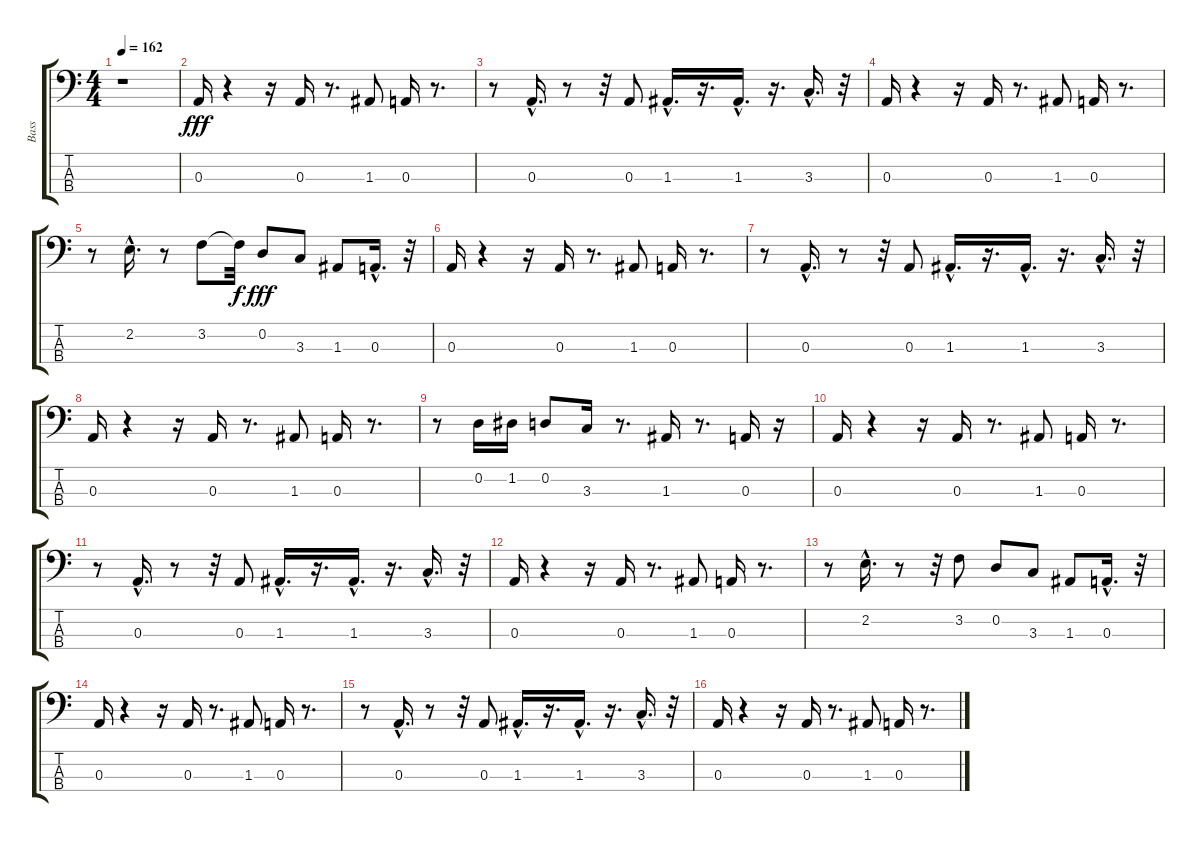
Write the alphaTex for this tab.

\track ("Bass" "Bass") {instrument electricbasspick}
\staff {score tabs}
\tuning (G2 D2 A1 E1) {hide}
\ts (4 4)
\tempo 162
\clef f4
\ks c
r.1{dy fff instrument electricbasspick} |
0.3.16 r.4 r.16 0.3.16 r.8{d} 1.3.8 0.3.16 r.8{d} |
r.8 0.3{hac}.16{d} r.8 r.32 0.3.8 1.3{hac}.16{d} r.16{d} 1.3{hac}.16{d} r.16{d} 3.3{hac}.16{d} r.32 |
0.3.16 r.4 r.16 0.3.16 r.8{d} 1.3.8 0.3.16 r.8{d} |
r.8 2.2{hac}.16{d} r.8 3.2.8 3.2{t}.32{dy f} 0.2.8{dy fff} 3.3.8 1.3.8 0.3{hac}.16{d} r.32 |
0.3.16 r.4 r.16 0.3.16 r.8{d} 1.3.8 0.3.16 r.8{d} |
r.8 0.3{hac}.16{d} r.8 r.32 0.3.8 1.3{hac}.16{d} r.16{d} 1.3{hac}.16{d} r.16{d} 3.3{hac}.16{d} r.32 |
0.3.16 r.4 r.16 0.3.16 r.8{d} 1.3.8 0.3.16 r.8{d} |
r.8 0.2.16 1.2.16 0.2.8 3.3.16 r.8{d} 1.3.16 r.8{d} 0.3.16 r.16 |
0.3.16 r.4 r.16 0.3.16 r.8{d} 1.3.8 0.3.16 r.8{d} |
r.8 0.3{hac}.16{d} r.8 r.32 0.3.8 1.3{hac}.16{d} r.16{d} 1.3{hac}.16{d} r.16{d} 3.3{hac}.16{d} r.32 |
0.3.16 r.4 r.16 0.3.16 r.8{d} 1.3.8 0.3.16 r.8{d} |
r.8 2.2{hac}.16{d} r.8 r.32 3.2.8 0.2.8 3.3.8 1.3.8 0.3{hac}.16{d} r.32 |
0.3.16 r.4 r.16 0.3.16 r.8{d} 1.3.8 0.3.16 r.8{d} |
r.8 0.3{hac}.16{d} r.8 r.32 0.3.8 1.3{hac}.16{d} r.16{d} 1.3{hac}.16{d} r.16{d} 3.3{hac}.16{d} r.32 |
0.3.16 r.4 r.16 0.3.16 r.8{d} 1.3.8 0.3.16 r.8{d}
